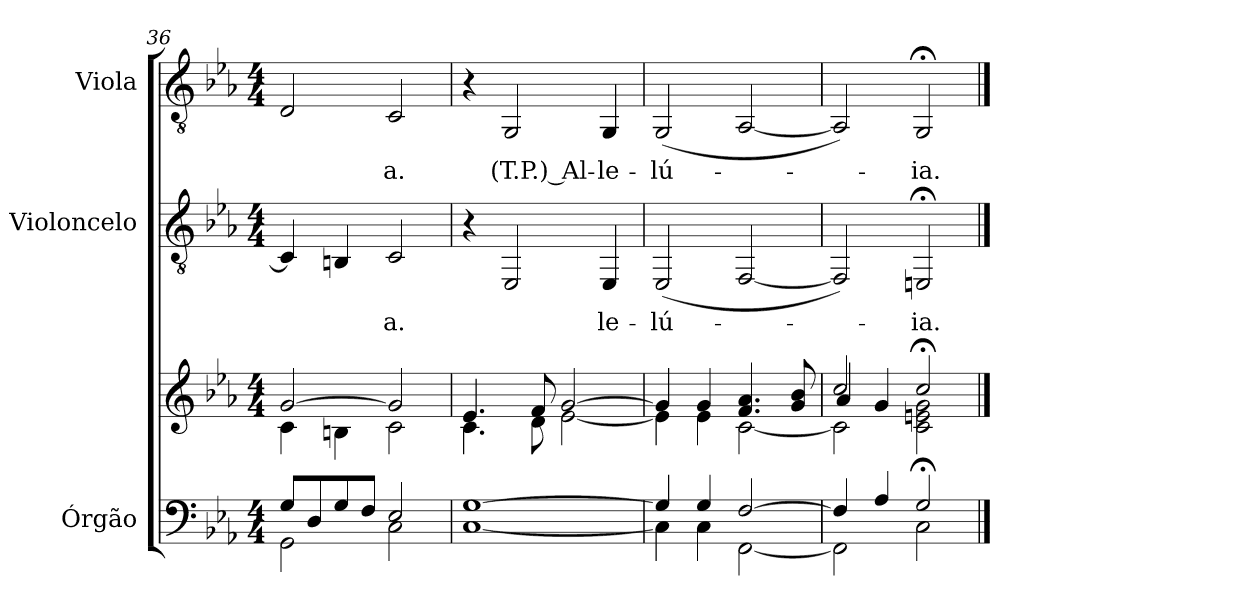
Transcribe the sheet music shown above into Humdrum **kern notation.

**kern	**kern	**kern	**text	**kern	**text
*part3	*part3	*part2	*part2	*part1	*part1
*staff4	*staff3	*staff2	*staff2	*staff1	*staff1
*I"Órgão	*	*I"Violoncelo	*	*I"Viola	*
*I'Órg.	*	*I'Vc.	*	*I'Vla.	*
*clefF4	*clefG2	*clefGv2	*	*clefGv2	*
*k[b-e-a-]	*k[b-e-a-]	*k[b-e-a-]	*	*k[b-e-a-]	*
*c:	*c:	*c:	*	*c:	*
*M4/4	*M4/4	*M4/4	*	*M4/4	*
=36	=36	=36	=36	=36	=36
*^	*^	*	*	*	*
8Gi/L	2GGi\	[>2gi/	4ci\	4Ci/]	.	2Di/	.
8Di/	.	.	.	.	.	.	.
8Gi/	.	.	4Bni\	4BBni/	.	.	.
8Fi/J	.	.	.	.	.	.	.
!	!	!	!	!	!LO:LY:b:color=#000000	!	!
!	!	!	!	!	!	!	!LO:LY:b:color=#000000
2E-i/	2Ci\	2gi/]	2ci\	2Ci/	-a.	2Ci/	-a.
=37	=37	=37	=37	=37	=37	=37	=37
!	!	!	!	!	!LO:LY:b:color=#000000	!	!
[>1Gi	[<1Ci	4.e-i/	4.ci\	4r	(T.P.) Al-	4r	.
!	!	!	!	!	!	!	!LO:LY:b:color=#000000
.	.	.	.	2EE-i/	.	2GGi/	(T.P.) Al-
.	.	8fi/	8di\	.	.	.	.
.	.	[>2gi/	[<2e-i\	.	.	.	.
!	!	!	!	!	!LO:LY:b:color=#000000	!	!
!	!	!	!	!	!	!	!LO:LY:b:color=#000000
.	.	.	.	4EE-i/	-le-	4GGi/	-le-
=38	=38	=38	=38	=38	=38	=38	=38
!	!	!	!	!	!LO:LY:b:color=#000000	!	!
!	!	!	!	!	!	!	!LO:LY:b:color=#000000
4Gi/]	4Ci\]	4gi/]	4e-i\]	(2EE-i/	-lú-	(2GGi/	-lú-
4Gi/	4Ci\	4gi/	4e-i\	.	.	.	.
[>2Fi/	[<2FFi\	4.fi/ 4.a-i	[<2ci\	[<2FFi/	.	[<2AA-i/	.
.	.	8gi/ 8b-i	.	.	.	.	.
=39	=39	=39	=39	=39	=39	=39	=39
*	*	*	*^	*	*	*	*
4Fi/]	2FFi\]	2cci/	2ci\]	4a-i/	2FFi/])	.	2AA-i/])	.
4A-i/	.	.	.	4gi/	.	.	.	.
!	!	!	!	!	!	!LO:LY:b:color=#000000	!	!
!	!	!	!	!	!	!	!	!LO:LY:b:color=#000000
2G;i/	2Ci\	2cc;i/	2ci\ 2eni 2gi	2ryy	2EEn;i/	-ia.	2GG;i/	-ia.
*v	*v	*	*	*	*	*	*	*
*	*v	*v	*v	*	*	*	*
==	==	==	==	==	==
*-	*-	*-	*-	*-	*-
